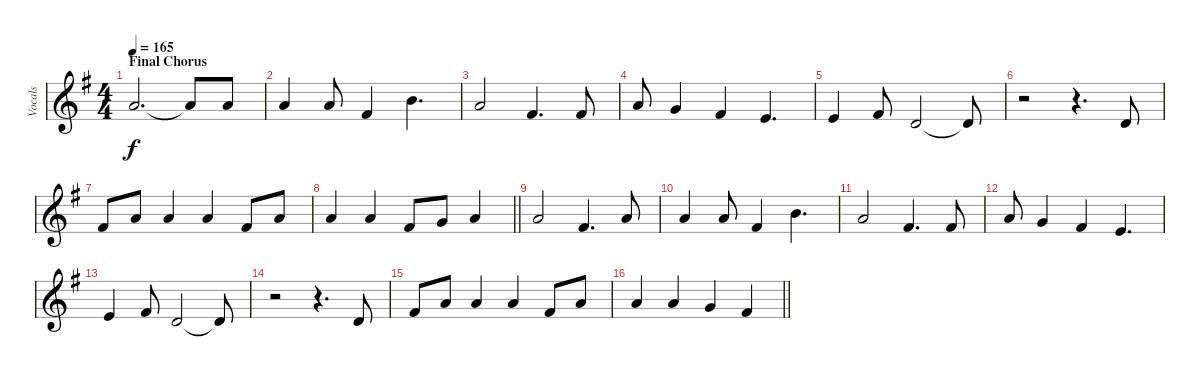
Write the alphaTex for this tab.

\track ("Vocals" "Vocals") {instrument altosax}
\staff {score}
\tuning (E4 B3 G3 D3 A2 E2) {hide}
\ts (4 4)
\section ("" "Final Chorus")
\tempo 165
\clef g2
\ks eminor
5.1.2{d dy f} 5.1{t}.8 5.1.8 |
5.1.4 5.1.8 7.2.4 7.1.4{d} |
5.1.2 2.1.4{d} 2.1.8 |
5.1.8 3.1.4 2.1.4 0.1.4{d} |
0.1.4 2.1.8 3.2.2 3.2{t}.8 |
r.2 r.4{d} 3.2.8 |
7.2.8 5.1.8 5.1.4 5.1.4 7.2.8 5.1.8 |
\barLineRight lightlight
5.1.4 5.1.4 2.1.8 3.1.8 5.1.4 |
5.1.2 2.1.4{d} 5.1.8 |
5.1.4 5.1.8 7.2.4 7.1.4{d} |
5.1.2 2.1.4{d} 2.1.8 |
5.1.8 3.1.4 2.1.4 0.1.4{d} |
0.1.4 2.1.8 3.2.2 3.2{t}.8 |
r.2 r.4{d} 3.2.8 |
7.2.8 5.1.8 5.1.4 5.1.4 7.2.8 5.1.8 |
\barLineRight lightlight
5.1.4 5.1.4 3.1.4 2.1.4
